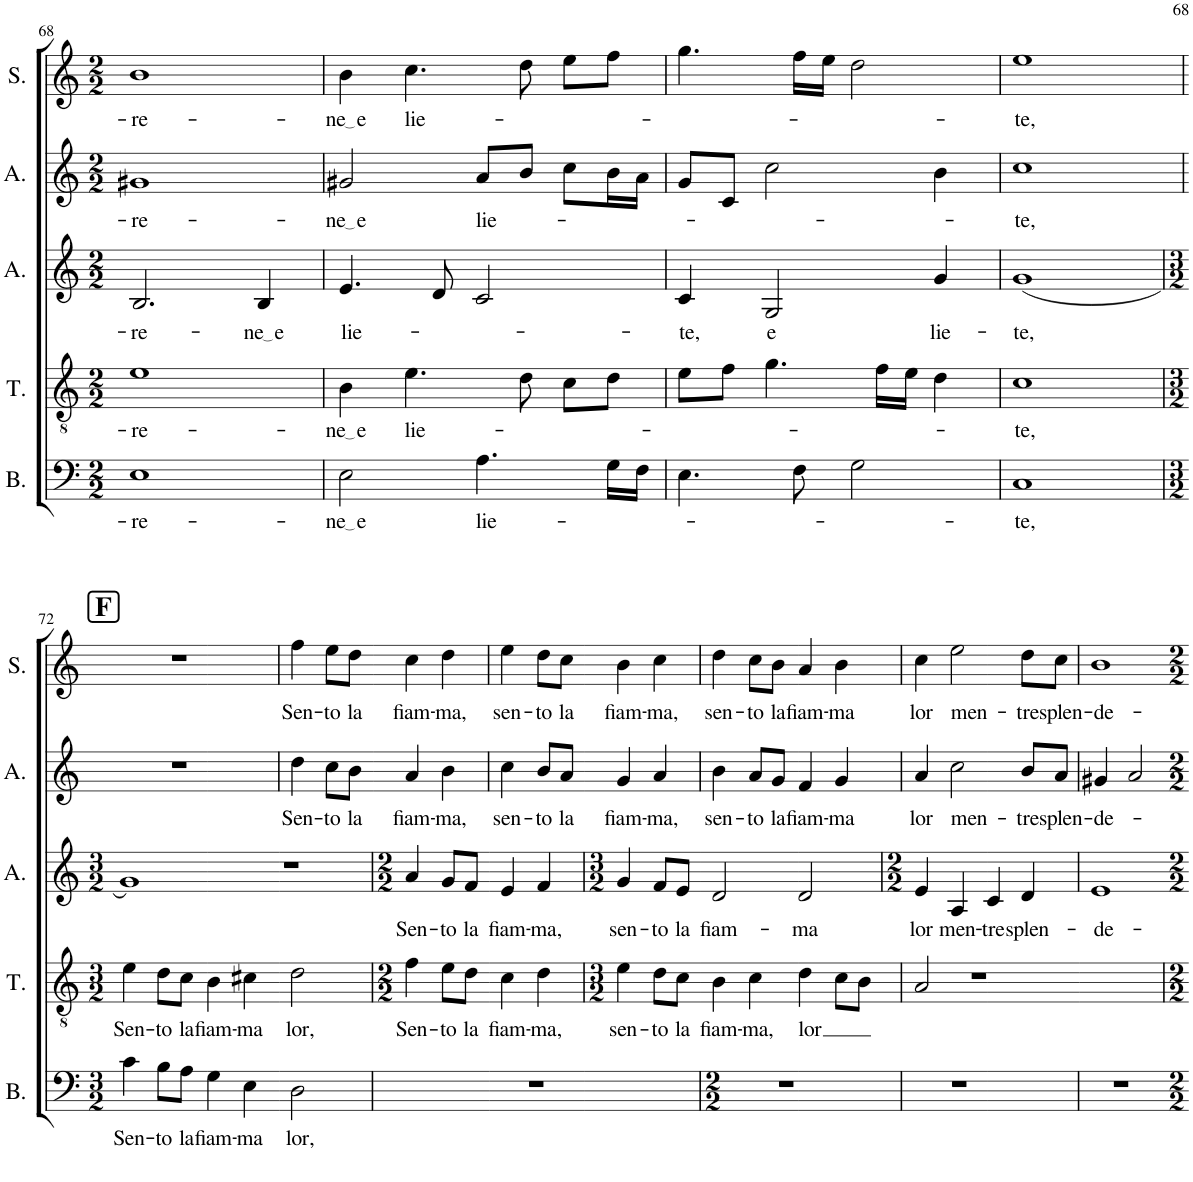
**kern	**text	**kern	**text	**kern	**text	**kern	**text	**kern	**text
*part5	*part5	*part4	*part4	*part3	*part3	*part2	*part2	*part1	*part1
*staff5	*staff5	*staff4	*staff4	*staff3	*staff3	*staff2	*staff2	*staff1	*staff1
*I"Bass	*	*I"Tenor	*	*I"Alto	*	*I"Alto	*	*I"Soprano	*
*I'B.	*	*I'T.	*	*I'A.	*	*I'A.	*	*I'S.	*
!!LO:PB:g=z
*clefF4	*	*clefGv2	*	*clefG2	*	*clefG2	*	*clefG2	*
*k[]	*	*k[]	*	*k[]	*	*k[]	*	*k[]	*
*M2/2	*	*M2/2	*	*M2/2	*	*M2/2	*	*M2/2	*
=68	=68	=68	=68	=68	=68	=68	=68	=68	=68
!	!LO:LY:b	!	!LO:LY:b	!	!LO:LY:b	!	!LO:LY:b	!	!LO:LY:b
1E	-re-	1e	-re-	2.B/	-re-	1g#X	-re-	1b	-re-
!	!	!	!	!	!LO:LY:b	!	!	!	!
.	.	.	.	4B/	ne e	.	.	.	.
=69	=69	=69	=69	=69	=69	=69	=69	=69	=69
!	!LO:LY:b	!	!LO:LY:b	!	!LO:LY:b	!	!LO:LY:b	!	!LO:LY:b
2E\	ne e	4B\	ne e	4.e/	lie-	2g#X/	ne e	4b\	ne e
!	!	!	!LO:LY:b	!	!	!	!	!	!LO:LY:b
.	.	4.e\	lie-	.	.	.	.	4.cc\	lie-
.	.	.	.	8d/	.	.	.	.	.
!	!LO:LY:b	!	!	!	!	!	!LO:LY:b	!	!
4.A\	lie-	.	.	2c/	.	8a/L	lie-	.	.
.	.	8d\	.	.	.	8b/J	.	8dd\	.
.	.	8c\L	.	.	.	8cc\L	.	8ee\L	.
16G\LL	.	8d\J	.	.	.	16b\L	.	8ff\J	.
16F\JJ	.	.	.	.	.	16a\JJ	.	.	.
=70	=70	=70	=70	=70	=70	=70	=70	=70	=70
!	!	!	!	!	!LO:LY:b	!	!	!	!
4.E\	.	8e\L	.	4c/	-te,	8g/L	.	4.gg\	.
.	.	8f\J	.	.	.	8c/J	.	.	.
!	!	!	!	!	!LO:LY:b	!	!	!	!
.	.	4.g\	.	2G/	e	2cc\	.	.	.
8F\	.	.	.	.	.	.	.	16ff\LL	.
.	.	.	.	.	.	.	.	16ee\JJ	.
2G\	.	.	.	.	.	.	.	2dd\	.
.	.	16f\LL	.	.	.	.	.	.	.
.	.	16e\JJ	.	.	.	.	.	.	.
!	!	!	!	!	!LO:LY:b	!	!	!	!
.	.	4d\	.	4g/	lie-	4b\	.	.	.
=71	=71	=71	=71	=71	=71	=71	=71	=71	=71
!	!LO:LY:b	!	!LO:LY:b	!	!LO:LY:b	!	!LO:LY:b	!	!LO:LY:b
1C	te,	1c	-te,	(1g	-te,	1cc	-te,	1ee	-te,
!!LO:LB:g=z
!!LO:REH:place=s1:a:B:cj:fs=14:t=F
=72	=72	=72	=72	=72	=72	=72	=72	=72	=72
*M3/2	*	*M3/2	*	*M3/2	*	*M3/2	*	*M3/2	*
!	!LO:LY:b	!	!LO:LY:b	!	!	!	!	!	!
4c\	Sen-	4e\	Sen-	[2g)	.	1.ryy	.	1.ryy	.
!	!LO:LY:b	!	!LO:LY:b	!	!	!	!	!	!
8B\L	-to	8d\L	-to	.	.	.	.	.	.
!	!LO:LY:b	!	!LO:LY:b	!	!	!	!	!	!
8A\J	la	8c\J	la	.	.	.	.	.	.
1ryy	.	1ryy	.	1ryy	.	.	.	.	.
=73-	=73-	=73-	=73-	=73-	=73-	=73-	=73-	=73-	=73-
!	!LO:LY:b	!	!LO:LY:b	!	!	!	!	!	!
4G\	fiam-	4B\	fiam-	2g/]	.	1.r	.	1.r	.
!	!LO:LY:b	!	!LO:LY:b	!	!	!	!	!	!
4E\	-ma	4c#X\	-ma	.	.	.	.	.	.
1ryy	.	1ryy	.	1ryy	.	.	.	.	.
=74	=74	=74	=74	=74	=74	=74	=74	=74	=74
!	!LO:LY:b	!	!LO:LY:b	!	!	!	!LO:LY:b	!	!LO:LY:b
2D\	lor,	2d\	lor,	1.r	.	4dd\	Sen-	4ff\	Sen-
!	!	!	!	!	!	!	!LO:LY:b	!	!LO:LY:b
.	.	.	.	.	.	8cc\L	-to	8ee\L	-to
!	!	!	!	!	!	!	!LO:LY:b	!	!LO:LY:b
.	.	.	.	.	.	8b\J	la	8dd\J	la
1ryy	.	1ryy	.	.	.	1ryy	.	1ryy	.
=75-	=75-	=75-	=75-	=75-	=75-	=75-	=75-	=75-	=75-
*M2/2	*	*M2/2	*	*M2/2	*	*M2/2	*	*M2/2	*
!	!	!	!LO:LY:b	!	!LO:LY:b	!	!LO:LY:b	!	!LO:LY:b
1ryy	.	4f\	Sen-	4a/	Sen-	4a/	fiam-	4cc\	fiam-
!	!	!	!LO:LY:b	!	!LO:LY:b	!	!LO:LY:b	!	!LO:LY:b
.	.	8e\L	-to	8g/L	-to	4b\	-ma,	4dd\	-ma,
!	!	!	!LO:LY:b	!	!LO:LY:b	!	!	!	!
.	.	8d\J	la	8f/J	la	.	.	.	.
.	.	2ryy	.	2ryy	.	2ryy	.	2ryy	.
=76	=76	=76	=76	=76	=76	=76	=76	=76	=76
!	!	!	!LO:LY:b	!	!LO:LY:b	!	!LO:LY:b	!	!LO:LY:b
1r	.	4c\	fiam-	4e/	fiam-	4cc\	sen-	4ee\	sen-
!	!	!	!LO:LY:b	!	!LO:LY:b	!	!LO:LY:b	!	!LO:LY:b
.	.	4d\	-ma,	4f/	-ma,	8b/L	-to	8dd\L	-to
!	!	!	!	!	!	!	!LO:LY:b	!	!LO:LY:b
.	.	.	.	.	.	8a/J	la	8cc\J	la
.	.	2ryy	.	2ryy	.	2ryy	.	2ryy	.
=77-	=77-	=77-	=77-	=77-	=77-	=77-	=77-	=77-	=77-
*M3/2	*	*M3/2	*	*M3/2	*	*M3/2	*	*M3/2	*
!	!	!	!LO:LY:b	!	!LO:LY:b	!	!LO:LY:b	!	!LO:LY:b
1.ryy	.	4e\	sen-	4g/	sen-	4g/	fiam-	4b\	fiam-
!	!	!	!LO:LY:b	!	!LO:LY:b	!	!LO:LY:b	!	!LO:LY:b
.	.	8d\L	-to	8f/L	-to	4a/	-ma,	4cc\	-ma,
!	!	!	!LO:LY:b	!	!LO:LY:b	!	!	!	!
.	.	8c\J	la	8e/J	la	.	.	.	.
.	.	1ryy	.	1ryy	.	1ryy	.	1ryy	.
=78	=78	=78	=78	=78	=78	=78	=78	=78	=78
*M2/2	*	*M2/2	*	*M2/2	*	*M2/2	*	*M2/2	*
!	!	!	!LO:LY:b	!	!LO:LY:b	!	!LO:LY:b	!	!LO:LY:b
1ryy	.	4B\	fiam-	2d/	fiam-	4b\	sen-	4dd\	sen-
!	!	!	!LO:LY:b	!	!	!	!LO:LY:b	!	!LO:LY:b
.	.	4c\	-ma,	.	.	8a/L	-to	8cc\L	-to
!	!	!	!	!	!	!	!LO:LY:b	!	!LO:LY:b
.	.	.	.	.	.	8g/J	la	8b\J	la
.	.	2ryy	.	2ryy	.	2ryy	.	2ryy	.
=79-	=79-	=79-	=79-	=79-	=79-	=79-	=79-	=79-	=79-
!	!	!	!LO:LY:b	!	!LO:LY:b	!	!LO:LY:b	!	!LO:LY:b
1r	.	4d\	-lor	2d/	-ma	4f/	fiam-	4a/	fiam-
!	!	!	!	!	!	!	!LO:LY:b	!	!LO:LY:b
.	.	8c\L	.	.	.	4g/	-ma	4b\	-ma
.	.	8B\J	.	.	.	.	.	.	.
.	.	2ryy	.	2ryy	.	2ryy	.	2ryy	.
=80	=80	=80	=80	=80	=80	=80	=80	=80	=80
*M2/2	*	*M2/2	*	*M2/2	*	*M2/2	*	*M2/2	*
!	!	!	!	!	!LO:LY:b	!	!LO:LY:b	!	!LO:LY:b
1ryy	.	2A/	.	4e/	lor	4a/	lor	4cc\	lor
!	!	!	!	!	!LO:LY:b	!	!LO:LY:b	!	!LO:LY:b
.	.	.	.	4A/	men-	[4cc\	men-	[4ee\	men-
.	.	2ryy	.	2ryy	.	2ryy	.	2ryy	.
=81-	=81-	=81-	=81-	=81-	=81-	=81-	=81-	=81-	=81-
!	!	!	!	!	!LO:LY:b	!	!	!	!
1r	.	1r	.	4c/	-tre	4cc\]	.	4ee\]	.
!	!	!	!	!	!LO:LY:b	!	!LO:LY:b	!	!LO:LY:b
.	.	.	.	4d/	splen-	8b/L	-tre	8dd\L	-tre
!	!	!	!	!	!	!	!LO:LY:b	!	!LO:LY:b
.	.	.	.	.	.	8a/J	splen-	8cc\J	splen-
.	.	.	.	2ryy	.	2ryy	.	2ryy	.
=82	=82	=82	=82	=82	=82	=82	=82	=82	=82
!	!	!	!	!	!LO:LY:b	!	!LO:LY:b	!	!LO:LY:b
1r	.	1ryy	.	[2e	-de-	4g#X/	-de-	[2b	-de-
.	.	.	.	.	.	[4a/	.	.	.
.	.	.	.	2ryy	.	2ryy	.	2ryy	.
=-	=-	=-	=-	=-	=-	=-	=-	=-	=-
*-	*-	*-	*-	*-	*-	*-	*-	*-	*-
